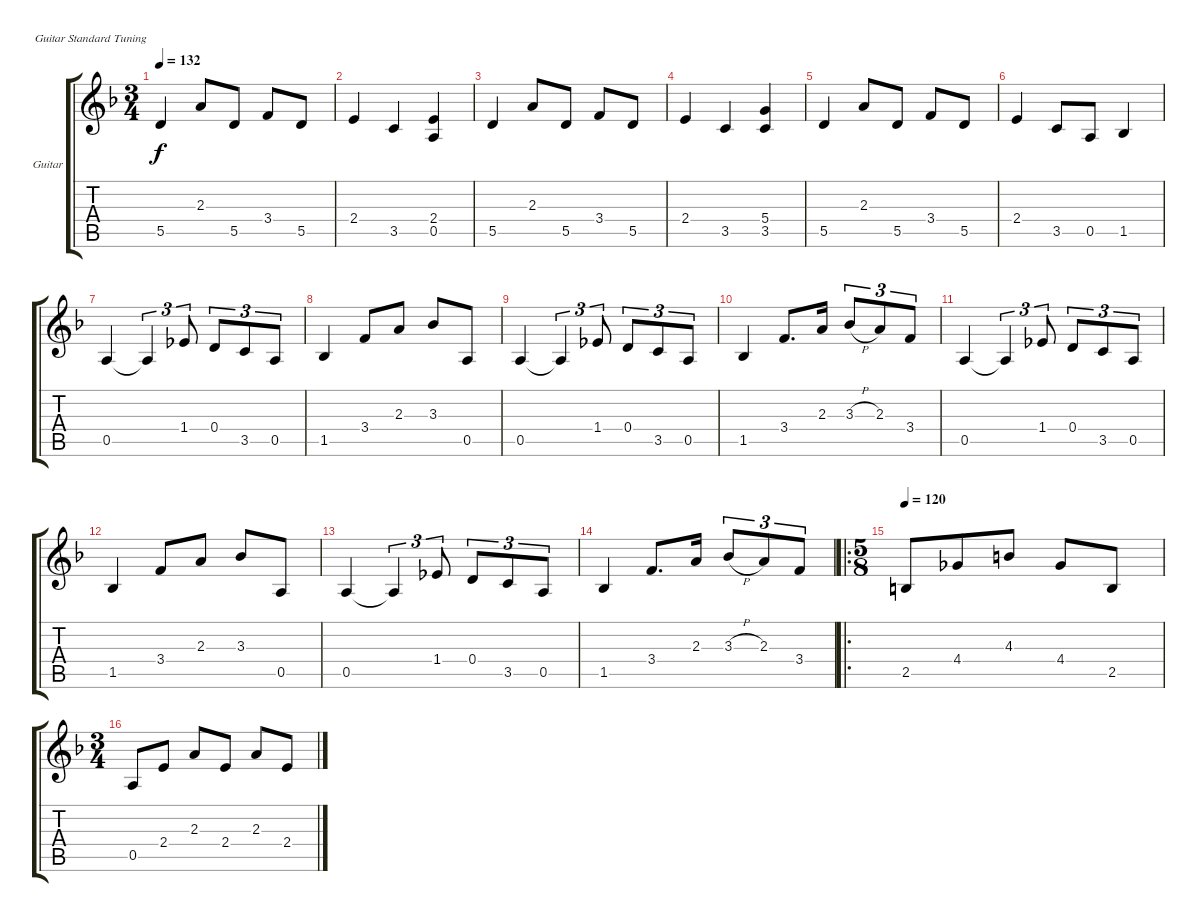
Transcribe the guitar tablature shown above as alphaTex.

\bracketExtendMode groupsimilarinstruments
\firstSystemTrackNameOrientation horizontal
\otherSystemsTrackNameOrientation horizontal
\track ("Guitar Arrangement" "Guitar") {mute instrument electricguitarclean}
\staff {score tabs}
\tuning (E4 B3 G3 D3 A2 E2)
\ts (3 4)
\tempo 132
\clef g2
\scale
0.245059
\ks f
5.5.4{dy f} 2.3.8 5.5.8 3.4.8 5.5.8 |
\scale
0.333333 2.4.4 3.5.4 (2.4 0.5).4 |
\scale
0.333333 5.5.4 2.3.8 5.5.8 3.4.8 5.5.8 |
\scale
0.333333 2.4.4 3.5.4 (5.4 3.5).4 |
\scale
0.19375 5.5.4 2.3.8 5.5.8 3.4.8 5.5.8 |
2.4.4 3.5.8 0.5.8 1.5.4 |
0.5.4 0.5{t}.4{tu (3 2)} 1.4.8{tu (3 2)} 0.4.8{tu (3 2)} 3.5.8{tu (3 2)} 0.5.8{tu (3 2)} |
1.5.4 3.4.8 2.3.8 3.3.8 0.5.8 |
0.5.4 0.5{t}.4{tu (3 2)} 1.4.8{tu (3 2)} 0.4.8{tu (3 2)} 3.5.8{tu (3 2)} 0.5.8{tu (3 2)} |
1.5.4 3.4.8{d} 2.3.16 3.3{h}.8{tu (3 2)} 2.3.8{tu (3 2)} 3.4.8{tu (3 2)} |
0.5.4 0.5{t}.4{tu (3 2)} 1.4.8{tu (3 2)} 0.4.8{tu (3 2)} 3.5.8{tu (3 2)} 0.5.8{tu (3 2)} |
1.5.4 3.4.8 2.3.8 3.3.8 0.5.8 |
0.5.4 0.5{t}.4{tu (3 2)} 1.4.8{tu (3 2)} 0.4.8{tu (3 2)} 3.5.8{tu (3 2)} 0.5.8{tu (3 2)} |
1.5.4 3.4.8{d} 2.3.16 3.3{h}.8{tu (3 2)} 2.3.8{tu (3 2)} 3.4.8{tu (3 2)} |
\ro
\ts (5 8)
\tempo 120
2.5.8 4.4.8 4.3.8 4.4.8 2.5.8 |
\ts (3 4)
0.5.8 2.4.8 2.3.8 2.4.8 2.3.8 2.4.8
